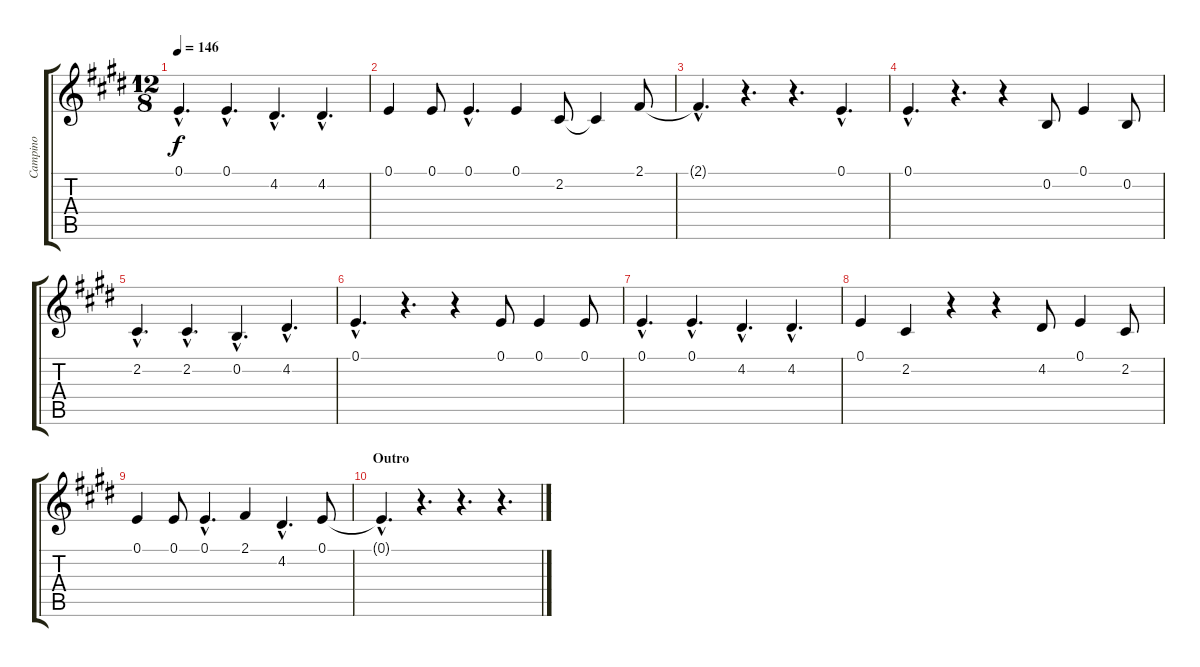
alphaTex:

\track ("Campino" "Campino") {instrument lead6voice}
\staff {score tabs}
\tuning (E4 B3 G3 D3 A2 E2) {hide}
\ts (12 8)
\tempo 146
\clef g2
\ks e
0.1{hac}.4{d dy f} 0.1{hac}.4{d} 4.2{hac}.4{d} 4.2{hac}.4{d} |
0.1.4 0.1.8 0.1{hac}.4{d} 0.1.4 2.2.8 2.2{t}.4 2.1.8 |
2.1{hac t}.4{d} r.4{d} r.4{d} 0.1{hac}.4{d} |
0.1{hac}.4{d} r.4{d} r.4 0.2.8 0.1.4 0.2.8 |
2.2{hac}.4{d} 2.2{hac}.4{d} 0.2{hac}.4{d} 4.2{hac}.4{d} |
0.1{hac}.4{d} r.4{d} r.4 0.1.8 0.1.4 0.1.8 |
0.1{hac}.4{d} 0.1{hac}.4{d} 4.2{hac}.4{d} 4.2{hac}.4{d} |
0.1.4 2.2.4 r.4 r.4 4.2.8 0.1.4 2.2.8 |
0.1.4 0.1.8 0.1{hac}.4{d} 2.1.4 4.2{hac}.4{d} 0.1.8 |
\section ("" "Outro")
0.1{hac t}.4{d} r.4{d} r.4{d} r.4{d}
